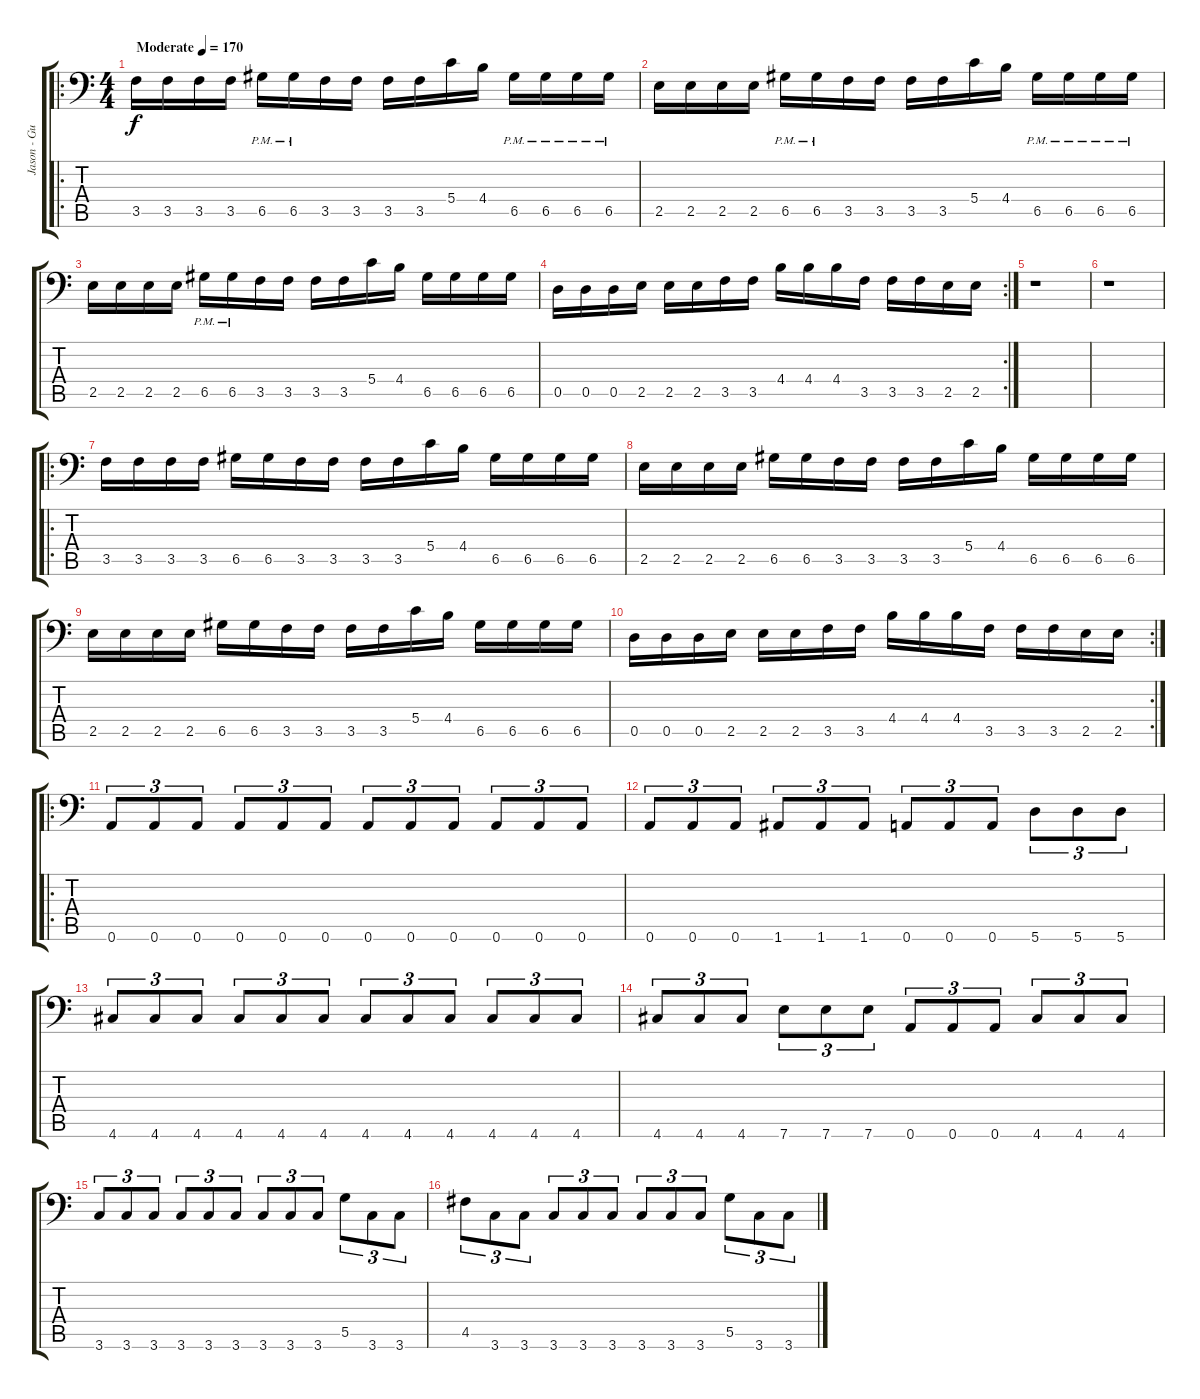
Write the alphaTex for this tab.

\track ("Jason - Guitar" "Jason - Gu") {instrument overdrivenguitar}
\staff {score tabs}
\tuning (A3 E3 C3 G2 D2 A1) {hide}
\ro
\ts (4 4)
\tempo (170 "Moderate")
\clef f4
\ks c
3.5.16{dy f instrument overdrivenguitar} 3.5.16 3.5.16 3.5.16 6.5{pm}.16 6.5{pm}.16 3.5.16 3.5.16 3.5.16 3.5.16 5.4.16 4.4.16 6.5{pm}.16 6.5{pm}.16 6.5{pm}.16 6.5{pm}.16 |
2.5.16 2.5.16 2.5.16 2.5.16 6.5{pm}.16 6.5{pm}.16 3.5.16 3.5.16 3.5.16 3.5.16 5.4.16 4.4.16 6.5{pm}.16 6.5{pm}.16 6.5{pm}.16 6.5{pm}.16 |
2.5.16 2.5.16 2.5.16 2.5.16 6.5{pm}.16 6.5{pm}.16 3.5.16 3.5.16 3.5.16 3.5.16 5.4.16 4.4.16 6.5.16 6.5.16 6.5.16 6.5.16 |
\rc 2
0.5.16 0.5.16 0.5.16 2.5.16 2.5.16 2.5.16 3.5.16 3.5.16 4.4.16 4.4.16 4.4.16 3.5.16 3.5.16 3.5.16 2.5.16 2.5.16 |
r.1 |
r.1 |
\ro
3.5.16 3.5.16 3.5.16 3.5.16 6.5.16 6.5.16 3.5.16 3.5.16 3.5.16 3.5.16 5.4.16 4.4.16 6.5.16 6.5.16 6.5.16 6.5.16 |
2.5.16 2.5.16 2.5.16 2.5.16 6.5.16 6.5.16 3.5.16 3.5.16 3.5.16 3.5.16 5.4.16 4.4.16 6.5.16 6.5.16 6.5.16 6.5.16 |
2.5.16 2.5.16 2.5.16 2.5.16 6.5.16 6.5.16 3.5.16 3.5.16 3.5.16 3.5.16 5.4.16 4.4.16 6.5.16 6.5.16 6.5.16 6.5.16 |
\rc 2
0.5.16 0.5.16 0.5.16 2.5.16 2.5.16 2.5.16 3.5.16 3.5.16 4.4.16 4.4.16 4.4.16 3.5.16 3.5.16 3.5.16 2.5.16 2.5.16 |
\ro
0.6.8{tu (3 2)} 0.6.8{tu (3 2)} 0.6.8{tu (3 2)} 0.6.8{tu (3 2)} 0.6.8{tu (3 2)} 0.6.8{tu (3 2)} 0.6.8{tu (3 2)} 0.6.8{tu (3 2)} 0.6.8{tu (3 2)} 0.6.8{tu (3 2)} 0.6.8{tu (3 2)} 0.6.8{tu (3 2)} |
0.6.8{tu (3 2)} 0.6.8{tu (3 2)} 0.6.8{tu (3 2)} 1.6.8{tu (3 2)} 1.6.8{tu (3 2)} 1.6.8{tu (3 2)} 0.6.8{tu (3 2)} 0.6.8{tu (3 2)} 0.6.8{tu (3 2)} 5.6.8{tu (3 2)} 5.6.8{tu (3 2)} 5.6.8{tu (3 2)} |
4.6.8{tu (3 2)} 4.6.8{tu (3 2)} 4.6.8{tu (3 2)} 4.6.8{tu (3 2)} 4.6.8{tu (3 2)} 4.6.8{tu (3 2)} 4.6.8{tu (3 2)} 4.6.8{tu (3 2)} 4.6.8{tu (3 2)} 4.6.8{tu (3 2)} 4.6.8{tu (3 2)} 4.6.8{tu (3 2)} |
4.6.8{tu (3 2)} 4.6.8{tu (3 2)} 4.6.8{tu (3 2)} 7.6.8{tu (3 2)} 7.6.8{tu (3 2)} 7.6.8{tu (3 2)} 0.6.8{tu (3 2)} 0.6.8{tu (3 2)} 0.6.8{tu (3 2)} 4.6.8{tu (3 2)} 4.6.8{tu (3 2)} 4.6.8{tu (3 2)} |
3.6.8{tu (3 2)} 3.6.8{tu (3 2)} 3.6.8{tu (3 2)} 3.6.8{tu (3 2)} 3.6.8{tu (3 2)} 3.6.8{tu (3 2)} 3.6.8{tu (3 2)} 3.6.8{tu (3 2)} 3.6.8{tu (3 2)} 5.5.8{tu (3 2)} 3.6.8{tu (3 2)} 3.6.8{tu (3 2)} |
4.5.8{tu (3 2)} 3.6.8{tu (3 2)} 3.6.8{tu (3 2)} 3.6.8{tu (3 2)} 3.6.8{tu (3 2)} 3.6.8{tu (3 2)} 3.6.8{tu (3 2)} 3.6.8{tu (3 2)} 3.6.8{tu (3 2)} 5.5.8{tu (3 2)} 3.6.8{tu (3 2)} 3.6.8{tu (3 2)}
